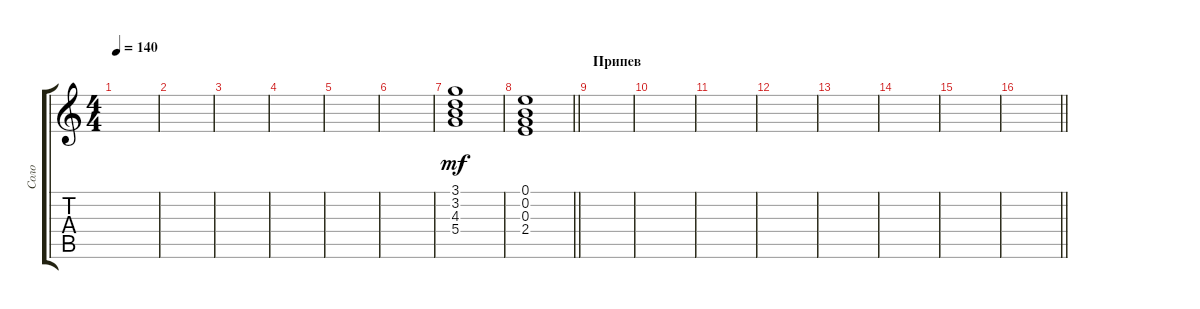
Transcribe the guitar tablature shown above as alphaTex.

\track ("Соло" "Соло") {instrument overdrivenguitar}
\staff {score tabs}
\tuning (E4 B3 G3 D3 A2 E2) {hide}
\ts (4 4)
\tempo 140
\clef g2
\ks c
|
|
|
|
|
|
(3.1 3.2 4.3 5.4).1{dy mf} |
\barLineRight lightlight
(0.1 0.2 0.3 2.4).1 |
\section ("" "Припев")
|
|
|
|
|
|
|
\barLineRight lightlight
